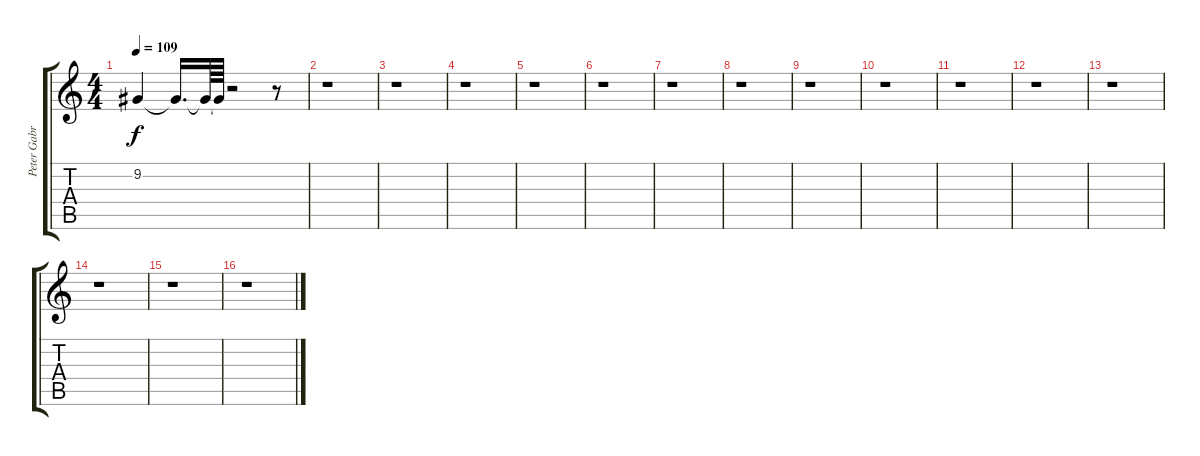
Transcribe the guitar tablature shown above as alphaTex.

\track ("Peter Gabriel" "Peter Gabr") {instrument lead4chiff}
\staff {score tabs}
\tuning (E4 B3 G3 D3 A2 E2) {hide}
\ts (4 4)
\tempo 109
\clef g2
\ks c
9.2{t}.4{dy f} 9.2{t}.16{d} 9.2{t}.64 9.2{t}.64 r.2 r.8 |
r.1 |
r.1 |
r.1 |
r.1 |
r.1 |
r.1 |
r.1 |
r.1 |
r.1 |
r.1 |
r.1 |
r.1 |
r.1 |
r.1 |
r.1
